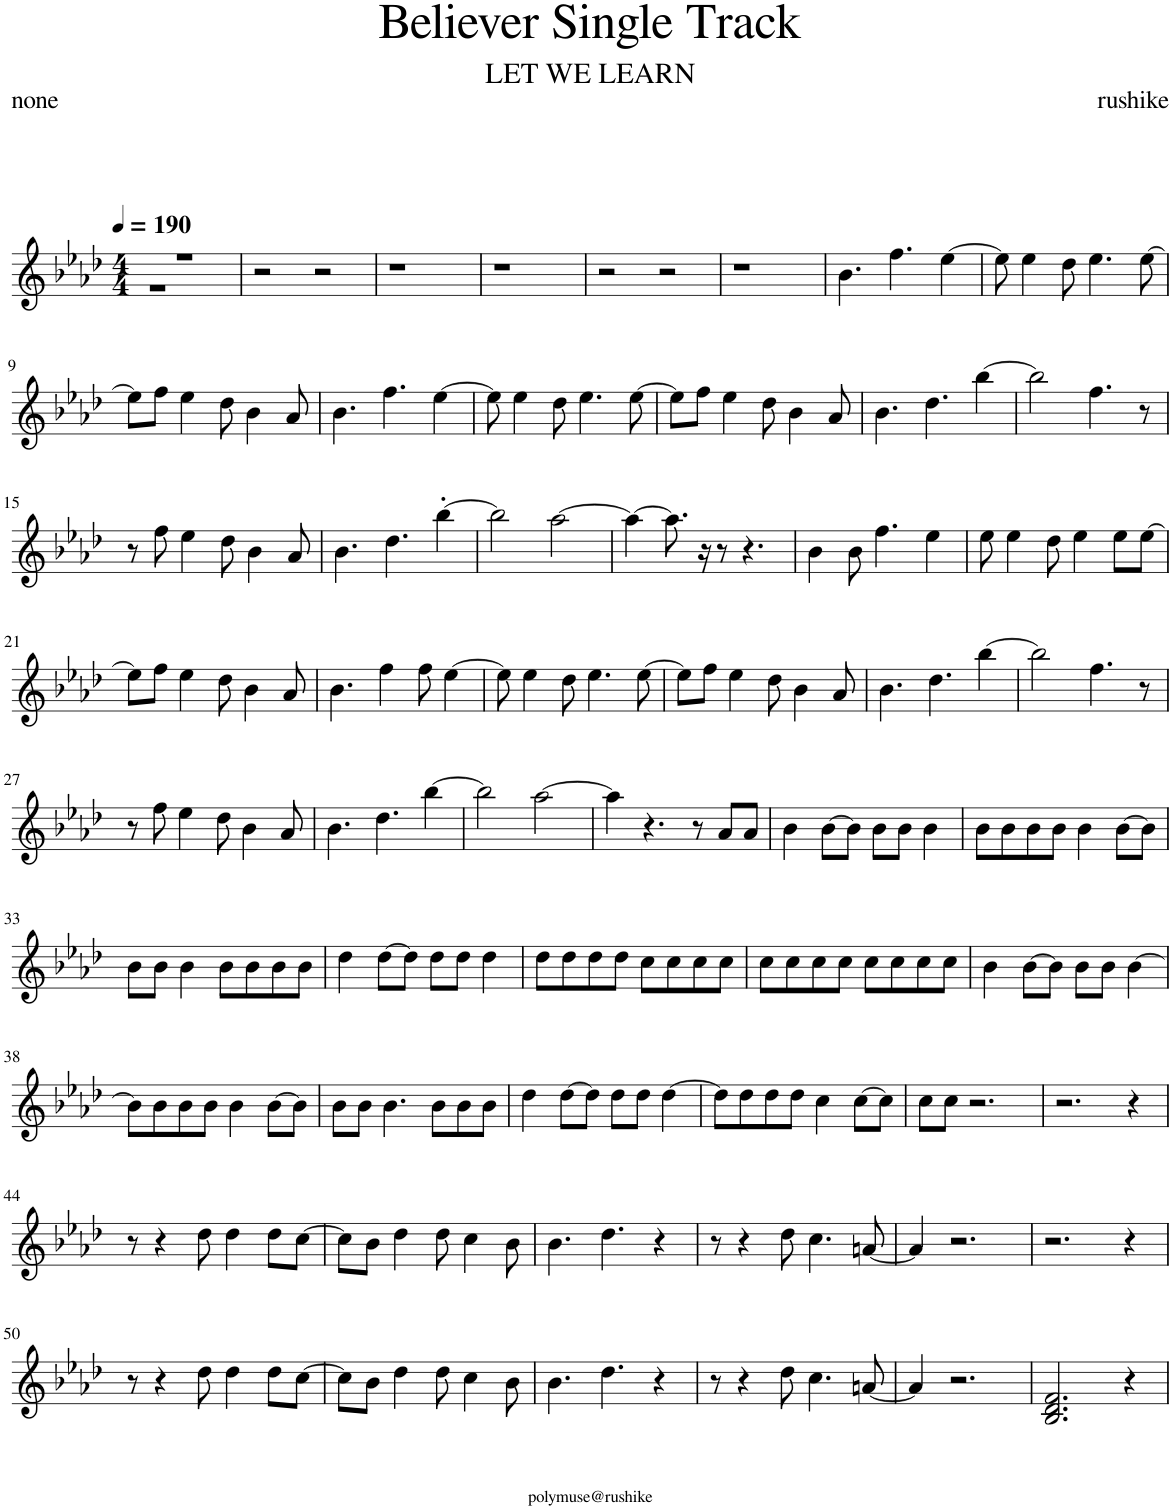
**kern
*part1
*staff1
*I"Piano
*I'Pno.
*clefG2
*k[b-e-a-d-]
*M4/4
*MM190
=1
*^
1r	1r
*v	*v
=2
2r
2r
=3
1r
=4
1r
=5
2r
2r
=6
1r
=7
4.b-\
4.ff\
[4ee-\
=8
8ee-\]
4ee-\
8dd-\
4.ee-\
[8ee-\
!!LO:LB:g=z
=9
8ee-\L]
8ff\J
4ee-\
8dd-\
4b-\
8a-/
=10
4.b-\
4.ff\
[4ee-\
=11
8ee-\]
4ee-\
8dd-\
4.ee-\
[8ee-\
=12
8ee-\L]
8ff\J
4ee-\
8dd-\
4b-\
8a-/
=13
4.b-\
4.dd-\
[4bb-\
=14
2bb-\]
4.ff\
8r
!!LO:LB:g=z
=15
8r
8ff\
4ee-\
8dd-\
4b-\
8a-/
=16
4.b-\
4.dd-\
[4bb-'\
=17
2bb-\]
[2aa-\
=18
4aa-\_
8.aa-\]
16r
8r
4.r
=19
4b-\
8b-\
4.ff\
4ee-\
=20
8ee-\
4ee-\
8dd-\
4ee-\
8ee-\L
[8ee-\J
!!LO:LB:g=z
=21
8ee-\L]
8ff\J
4ee-\
8dd-\
4b-\
8a-/
=22
4.b-\
4ff\
8ff\
[4ee-\
=23
8ee-\]
4ee-\
8dd-\
4.ee-\
[8ee-\
=24
8ee-\L]
8ff\J
4ee-\
8dd-\
4b-\
8a-/
=25
4.b-\
4.dd-\
[4bb-\
=26
2bb-\]
4.ff\
8r
!!LO:LB:g=z
=27
8r
8ff\
4ee-\
8dd-\
4b-\
8a-/
=28
4.b-\
4.dd-\
[4bb-\
=29
2bb-\]
[2aa-\
=30
4aa-\]
4.r
8r
8a-/L
8a-/J
=31
4b-\
[8b-\L
8b-\J]
8b-\L
8b-\J
4b-\
=32
8b-\L
8b-\
8b-\
8b-\J
4b-\
[8b-\L
8b-\J]
!!LO:LB:g=z
=33
8b-\L
8b-\J
4b-\
8b-\L
8b-\
8b-\
8b-\J
=34
4dd-\
[8dd-\L
8dd-\J]
8dd-\L
8dd-\J
4dd-\
=35
8dd-\L
8dd-\
8dd-\
8dd-\J
8cc\L
8cc\
8cc\
8cc\J
=36
8cc\L
8cc\
8cc\
8cc\J
8cc\L
8cc\
8cc\
8cc\J
=37
4b-\
[8b-\L
8b-\J]
8b-\L
8b-\J
[4b-\
!!LO:LB:g=z
=38
8b-\L]
8b-\
8b-\
8b-\J
4b-\
[8b-\L
8b-\J]
=39
8b-\L
8b-\J
4.b-\
8b-\L
8b-\
8b-\J
=40
4dd-\
[8dd-\L
8dd-\J]
8dd-\L
8dd-\J
[4dd-\
=41
8dd-\L]
8dd-\
8dd-\
8dd-\J
4cc\
[8cc\L
8cc\J]
=42
8cc\L
8cc\J
2.r
=43
2.r
4r
!!LO:LB:g=z
=44
8r
4r
8dd-\
4dd-\
8dd-\L
[8cc\J
=45
8cc\L]
8b-\J
4dd-\
8dd-\
4cc\
8b-\
=46
4.b-\
4.dd-\
4r
=47
8r
4r
8dd-\
4.cc\
[8an/
=48
4a/]
2.r
=49
2.r
4r
!!LO:LB:g=z
=50
8r
4r
8dd-\
4dd-\
8dd-\L
[8cc\J
=51
8cc\L]
8b-\J
4dd-\
8dd-\
4cc\
8b-\
=52
4.b-\
4.dd-\
4r
=53
8r
4r
8dd-\
4.cc\
[8an/
=54
4a/]
2.r
=55
2.B-/ 2.d-/ 2.f/
4r
=
*-
